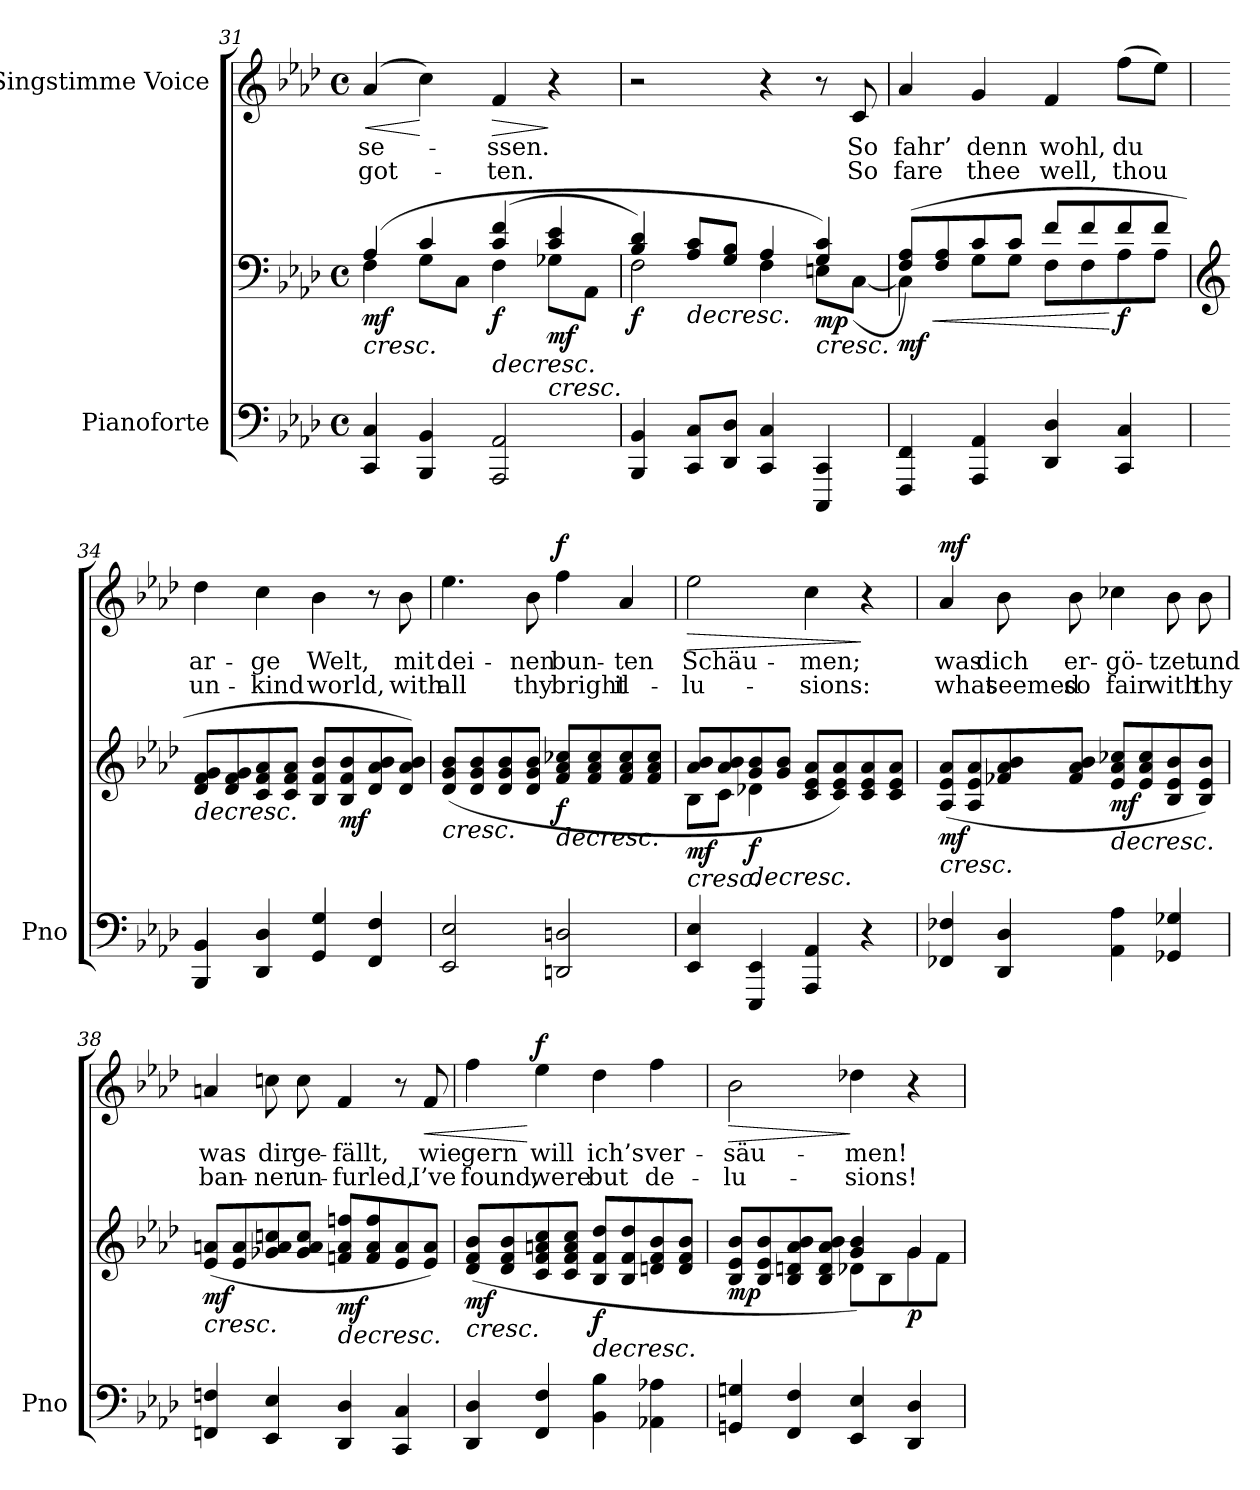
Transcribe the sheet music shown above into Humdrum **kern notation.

**kern	**kern	**dynam	**kern	**text	**text	**dynam
*part2	*part2	*part2	*part1	*part1	*part1	*part1
*staff3	*staff2	*staff2/3	*staff1	*staff1	*staff1	*staff1
*I"Pianoforte	*	*	*I"Singstimme Voice	*	*	*
*I'Pno	*	*	*	*	*	*
*clefF4	*clefF4	*	*clefG2	*	*	*
*k[b-e-a-d-]	*k[b-e-a-d-]	*	*k[b-e-a-d-]	*	*	*
*M4/4	*M4/4	*	*M4/4	*	*	*
*met(c)	*met(c)	*	*met(c)	*	*	*
=31	=31	=31	=31	=31	=31	=31
!	!	!LO:HP:b	!	!LO:LY:b	!LO:LY:b	!LO:HP:b
*	*^	*	*	*	*	*
!	!	!	!LO:DY:n=1:b	!	!	!	!
4CC/ 4C/	(>4A-/	4F\	< mf	(>4a-/	-se-	-got-	<
4BBB-/ 4BB-/	4c/	8G\L	.	4cc\)	.	.	[
.	.	(>8C\J	.	.	.	.	.
!	!	!	!LO:HP:b	!	!LO:LY:b	!LO:LY:b	!LO:HP:b
!	!	!	!LO:DY:n=2:b	!	!	!	!
2AAA-/ 2AA-/	(4c/ 4f/	4F\	> f	4f/	-ssen.	-ten.	>
!	!	!	!LO:HP:n=1:b	!	!	!	!
!	!	!	!LO:DY:n=3:b	!	!	!	!
.	4c/ 4e-/	8G-X\L	[ < mf	4r	.	.	]
.	.	8AA-\J	.	.	.	.	.
*	*v	*v	*	*	*	*	*
.	.	]	.	.	.	.
!!LO:PB:g=z
=32	=32	=32	=32	=32	=32	=32
*	*^	*	*	*	*	*
!	!	!	!LO:DY:b	!	!	!	!
4BBB-/ 4BB-/	4B-/ 4d-/)	2F\	f	2r	.	.	.
!	!	!	!LO:HP:b	!	!	!	!
8CC/ 8C/L	8A-/ 8c/L	.	>	.	.	.	.
8DD-/ 8D-/J	8G/ 8B-/J	.	.	.	.	.	.
4CC/ 4C/	4A-/	4F\	.	4r	.	.	.
!	!	!	!LO:HP:n=1:b	!	!	!	!
!	!	!	!LO:DY:n=1:b	!	!	!	!
4CCC/ 4CC/	4G/ 4c/)	8En\L	[ < mp	8r	.	.	.
!	!	!	!	!	!LO:LY:b	!LO:LY:b	!LO:DY:a
!	!	!	!	!	!	!	!LO:DY:n=1:a
.	.	(>[8C\J	.	8c/	So	So	mf other-dynamics
*	*v	*v	*	*	*	*	*
.	.	]	.	.	.	.
=33	=33	=33	=33	=33	=33	=33
!	!	!LO:HP:b	!	!LO:LY:b	!LO:LY:b	!
*	*^	*	*	*	*	*
!	!	!	!LO:DY:n=1:b	!	!	!	!
4FFF/ 4FF/	(>8F/ 8A-/L)	4C\]	< mf	4a-/	fahr’	fare	.
.	8F/ 8A-/	.	.	.	.	.	.
!	!	!	!	!	!LO:LY:b	!LO:LY:b	!
4AAA-/ 4AA-/	8c/	8G\L	.	4g/	denn	thee	.
.	8c/J	8G\J	.	.	.	.	.
!	!	!	!	!	!LO:LY:b	!LO:LY:b	!
4DD-/ 4D-/	8f/L	8F\L	.	4f/	wohl,	well,	.
.	8f/	8F\	.	.	.	.	.
!	!	!	!LO:DY:n=2:b	!	!LO:LY:b	!LO:LY:b	!
4CC/ 4C/	8f/	8A-\	[ f	(>8ff\L	du	thou	.
.	8f/J	8A-\J	.	8ee-\J)	.	.	.
*	*v	*v	*	*	*	*	*
=34	=34	=34	=34	=34	=34	=34
*	*clefG2	*	*	*	*	*
*	*^	*	*	*	*	*
!	!	!	!LO:HP:b	!	!LO:LY:b	!LO:LY:b	!
*	*v	*v	*	*	*	*	*
4BBB-/ 4BB-/	8d-/ 8f/ 8g/L	>	4dd-\	ar-	un-	.
.	8d-/ 8f/ 8g/	.	.	.	.	.
!	!	!	!	!LO:LY:b	!LO:LY:b	!
4DD-/ 4D-/	8c/ 8f/ 8a-/	.	4cc\	-ge	-kind	.
.	8c/ 8f/ 8a-/J	.	.	.	.	.
!	!	!	!	!LO:LY:b	!LO:LY:b	!
4GG/ 4G/	8B-/ 8f/ 8b-/L	.	4b-\	Welt,	world,	.
!	!	!LO:DY:n=1:b	!	!	!	!
.	8B-/ 8f/ 8b-/	[ mf	.	.	.	.
4FF/ 4F/	8d-/ 8a-/ 8b-/	.	8r	.	.	.
!	!	!	!	!LO:LY:b	!LO:LY:b	!
.	8d-/ 8a-/ 8b-/J)	.	8b-\	mit	with	.
=35	=35	=35	=35	=35	=35	=35
!	!	!LO:HP:b	!	!LO:LY:b	!LO:LY:b	!
2EE-/ 2E-/	(>8d-/ 8g/ 8b-/L	<	4.ee-\	dei-	all	.
.	8d-/ 8g/ 8b-/	.	.	.	.	.
.	8d-/ 8g/ 8b-/	.	.	.	.	.
!	!	!	!	!LO:LY:b	!LO:LY:b	!
.	8d-/ 8g/ 8b-/J	.	8b-\	-nen	thy	.
!	!	!LO:HP:n=1:b	!	!LO:LY:b	!LO:LY:b	!
!	!	!LO:DY:n=1:b	!	!	!	!LO:DY:b
2DDn/ 2Dn/	8f/ 8a-/ 8cc-X/L	] > f	4ff\	bun-	bright	f
.	8f/ 8a-/ 8cc-/	.	.	.	.	.
!	!	!	!	!LO:LY:b	!LO:LY:b	!
.	8f/ 8a-/ 8cc-/	.	4a-/	-ten	il-	.
.	8f/ 8a-/ 8cc-/J	.	.	.	.	.
.	.	[	.	.	.	.
!!LO:LB:g=z
=36	=36	=36	=36	=36	=36	=36
!	!	!LO:HP:b	!	!LO:LY:b	!LO:LY:b	!LO:HP:b
*	*^	*	*	*	*	*
!	!	!	!LO:DY:n=1:b	!	!	!	!
4EE-/ 4E-/	8a-/ 8b-/L	8B-\L	< mf	2ee-\	Schäu-	-lu-	>
.	8a-/ 8b-/	8c\J	.	.	.	.	.
!	!	!	!LO:HP:n=1:b	!	!	!	!
!	!	!	!LO:DY:n=2:b	!	!	!	!
4EEE-/ 4EE-/	8g/ 8b-/	4d-X\	] > f	.	.	.	.
.	8g/ 8b-/J	.	.	.	.	.	.
!	!	!	!	!	!LO:LY:b	!LO:LY:b	!
4AAA-/ 4AA-/	8c/ 8e-/ 8a-/L	2ryy	.	4cc\	-men;	-sions:	.
.	8c/ 8e-/ 8a-/)	.	[	.	.	.	.
4r	8c/ 8e-/ 8a-/	.	.	4r	.	.	]
.	8c/ 8e-/ 8a-/J	.	.	.	.	.	.
*	*v	*v	*	*	*	*	*
=37	=37	=37	=37	=37	=37	=37
!	!	!LO:HP:b	!	!LO:LY:b	!LO:LY:b	!
!	!	!LO:DY:n=1:b	!	!	!	!LO:DY:b
4FF-X/ 4F-X/	(>8A-/ 8e-/ 8a-/L	< mf	4a-/	was	what	mf
.	8A-/ 8e-/ 8a-/	.	.	.	.	.
!	!	!	!	!LO:LY:b	!LO:LY:b	!
4DD-/ 4D-/	8f-X/ 8a-/ 8b-/	.	8b-\	dich	seemed	.
!	!	!	!	!LO:LY:b	!LO:LY:b	!
.	8f-/ 8a-/ 8b-/J	.	8b-\	er-	so	.
!	!	!LO:HP:n=1:b	!	!LO:LY:b	!LO:LY:b	!
!	!	!LO:DY:n=2:b	!	!	!	!
4AA-\ 4A-\	8e-/ 8a-/ 8cc-X/L	] > mf	4cc-X\	-gö-	fair	.
.	8e-/ 8a-/ 8cc-/	.	.	.	.	.
!	!	!	!	!LO:LY:b	!LO:LY:b	!
4GG-X/ 4G-X/	8B-/ 8e-/ 8b-/	.	8b-\	-tzet	with	.
!	!	!	!	!LO:LY:b	!LO:LY:b	!
.	8B-/ 8e-/ 8b-/J)	.	8b-\	und	thy	.
.	.	[	.	.	.	.
=38	=38	=38	=38	=38	=38	=38
!	!	!LO:HP:b	!	!LO:LY:b	!LO:LY:b	!
!	!	!LO:DY:n=1:b	!	!	!	!
4FFn/ 4Fn/	(>8e-/ 8an/L	< mf	4an/	was	ban-	.
.	8e-/ 8a/	.	.	.	.	.
!	!	!	!	!LO:LY:b	!LO:LY:b	!
4EE-/ 4E-/	8g-X/ 8a/ 8ccn/	.	8ccn\	dir	-ner	.
!	!	!	!	!LO:LY:b	!LO:LY:b	!
.	8g-/ 8a/ 8cc/J	]	8cc\	ge-	un-	.
!	!	!LO:HP:b	!	!LO:LY:b	!LO:LY:b	!
!	!	!LO:DY:n=2:b	!	!	!	!
4DD-/ 4D-/	8fn/ 8a/ 8ffn/L	> mf	4f/	-fällt,	-furled,	.
.	8f/ 8a/ 8ff/	.	.	.	.	.
4CC/ 4C/	8e-/ 8a/	.	8r	.	.	.
!	!	!	!	!LO:LY:b	!LO:LY:b	!LO:HP:b
.	8e-/ 8a/J)	.	8f/	wie	I’ve	<
.	.	[	.	.	.	.
=39	=39	=39	=39	=39	=39	=39
!	!	!LO:HP:b	!	!LO:LY:b	!LO:LY:b	!
!	!	!LO:DY:n=1:b	!	!	!	!
4DD-/ 4D-/	(>8d-/ 8f/ 8b-/L	< mf	4ff\	gern	found,	.
.	8d-/ 8f/ 8b-/	.	.	.	.	.
!	!	!	!	!LO:LY:b	!LO:LY:b	!LO:DY:n=1:b
4FF/ 4F/	8c/ 8f/ 8an/ 8cc/	.	4ee-\	will	were	[ f
.	8c/ 8f/ 8a/ 8cc/J	.	.	.	.	.
!	!	!LO:HP:n=1:b	!	!LO:LY:b	!LO:LY:b	!
!	!	!LO:DY:n=2:b	!	!	!	!
4BB-\ 4B-\	8B-/ 8f/ 8dd-/L	] > f	4dd-\	ich’s	but	.
.	8B-/ 8f/ 8dd-/	.	.	.	.	.
!	!	!	!	!LO:LY:b	!LO:LY:b	!
4AA-X\ 4A-X\	8dn/ 8f/ 8b-/	.	4ff\	ver-	de-	.
.	8d/ 8f/ 8b-/J	.	.	.	.	.
.	.	[	.	.	.	.
!!LO:LB:g=z
=40	=40	=40	=40	=40	=40	=40
*	*^	*	*	*	*	*
!	!	!	!LO:DY:b	!	!LO:LY:b	!LO:LY:b	!LO:HP:b
4GGn/ 4Gn/	8B-/ 8e-/ 8b-/L	2ryy	mp	2b-\	-säu-	-lu-	>
.	8B-/ 8e-/ 8b-/	.	.	.	.	.	.
4FF/ 4F/	8B-/ 8dn/ 8a-/ 8b-/	.	.	.	.	.	.
.	8B-/ 8d/ 8a-/ 8b-/J	.	.	.	.	.	.
!	!	!	!	!	!LO:LY:b	!LO:LY:b	!
4EE-/ 4E-/	4g/ 4b-/)	8d-X\L	.	4dd-X\	-men!	-sions!	]
.	.	8B-\	]	.	.	.	.
!	!	!	!LO:DY:b	!	!	!	!
4DD-/ 4D-/	4g/	8g\	p	4r	.	.	.
.	.	8f\J	.	.	.	.	.
*	*v	*v	*	*	*	*	*
=	=	=	=	=	=	=
*-	*-	*-	*-	*-	*-	*-
